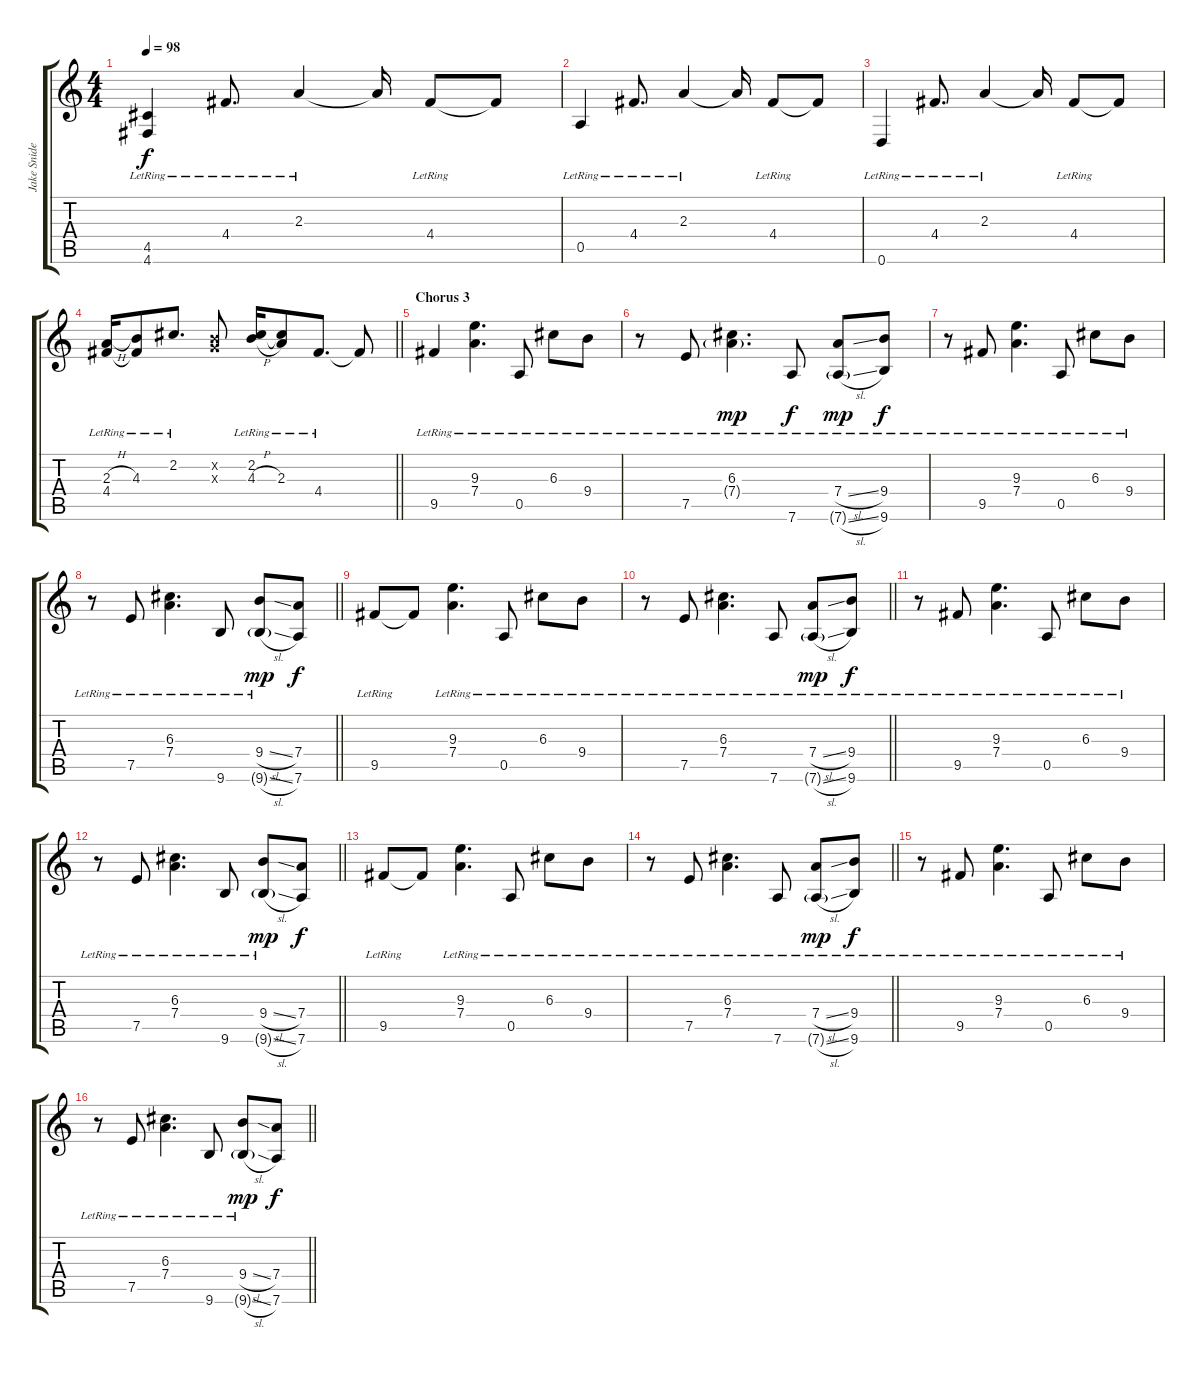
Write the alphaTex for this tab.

\track ("Jake Snider" "Jake Snide") {instrument electricguitarclean}
\staff {score tabs}
\tuning (E4 B3 G3 D3 A2 D2) {hide}
\ts (4 4)
\tempo 98
\clef g2
\ks c
(4.5{lr} 4.6).4{dy f} 4.4{lr}.8{d} 2.3{lr}.4 2.3{t}.16 4.4{lr}.8 4.4{t}.8 |
0.5{lr}.4 4.4{lr}.8{d} 2.3{lr}.4 2.3{t}.16 4.4{lr}.8 4.4{t}.8 |
0.6{lr}.4 4.4{lr}.8{d} 2.3{lr}.4 2.3{t}.16 4.4{lr}.8 4.4{t}.8 |
\barLineRight lightlight
(2.3{h lr} 4.4{lr}).16 (4.3{lr} 4.4{t}).8 2.2{lr}.8{d} (0.2{x} 0.3{x}).8 (2.2{lr} 4.3{h lr}).16 (2.2{t} 2.3{lr}).8 4.4{lr}.8{d} 4.4{t}.8 |
\section ("" "Chorus 3")
9.5{lr}.4{volume 12 instrument electricguitarclean} (9.3{lr} 7.4{lr}).4{d} 0.5{lr}.8 6.3{lr}.8 9.4{lr}.8 |
r.8 7.5{lr}.8 (6.3{lr} 7.4{g lr}).4{d dy mp} 7.6{lr}.8{dy f} (7.4{sl lr} 7.6{sl g lr}).8{dy mp} (9.4{lr} 9.6{lr}).8{dy f} |
r.8 9.5{lr}.8 (9.3{lr} 7.4{lr}).4{d} 0.5{lr}.8 6.3{lr}.8 9.4{lr}.8 |
\barLineRight lightlight
r.8 7.5{lr}.8 (6.3{lr} 7.4).4{d} 9.6{lr}.8 (9.4{sl lr} 9.6{sl g}).8{dy mp} (7.4 7.6).8{dy f} |
9.5{lr}.8 9.5{t}.8 (9.3{lr} 7.4{lr}).4{d} 0.5{lr}.8 6.3{lr}.8 9.4{lr}.8 |
\barLineRight lightlight
r.8 7.5{lr}.8 (6.3{lr} 7.4).4{d} 7.6{lr}.8 (7.4{sl lr} 7.6{sl g lr}).8{dy mp} (9.4{lr} 9.6{lr}).8{dy f} |
r.8 9.5{lr}.8 (9.3{lr} 7.4{lr}).4{d} 0.5{lr}.8 6.3{lr}.8 9.4{lr}.8 |
\barLineRight lightlight
r.8 7.5{lr}.8 (6.3{lr} 7.4).4{d} 9.6{lr}.8 (9.4{sl lr} 9.6{sl g}).8{dy mp} (7.4 7.6).8{dy f} |
9.5{lr}.8 9.5{t}.8 (9.3{lr} 7.4{lr}).4{d} 0.5{lr}.8 6.3{lr}.8 9.4{lr}.8 |
\barLineRight lightlight
r.8 7.5{lr}.8 (6.3{lr} 7.4).4{d} 7.6{lr}.8 (7.4{sl lr} 7.6{sl g lr}).8{dy mp} (9.4{lr} 9.6{lr}).8{dy f} |
r.8 9.5{lr}.8 (9.3{lr} 7.4{lr}).4{d} 0.5{lr}.8 6.3{lr}.8 9.4{lr}.8 |
\barLineRight lightlight
r.8 7.5{lr}.8 (6.3{lr} 7.4).4{d} 9.6{lr}.8 (9.4{sl lr} 9.6{sl g}).8{dy mp} (7.4 7.6).8{dy f}
